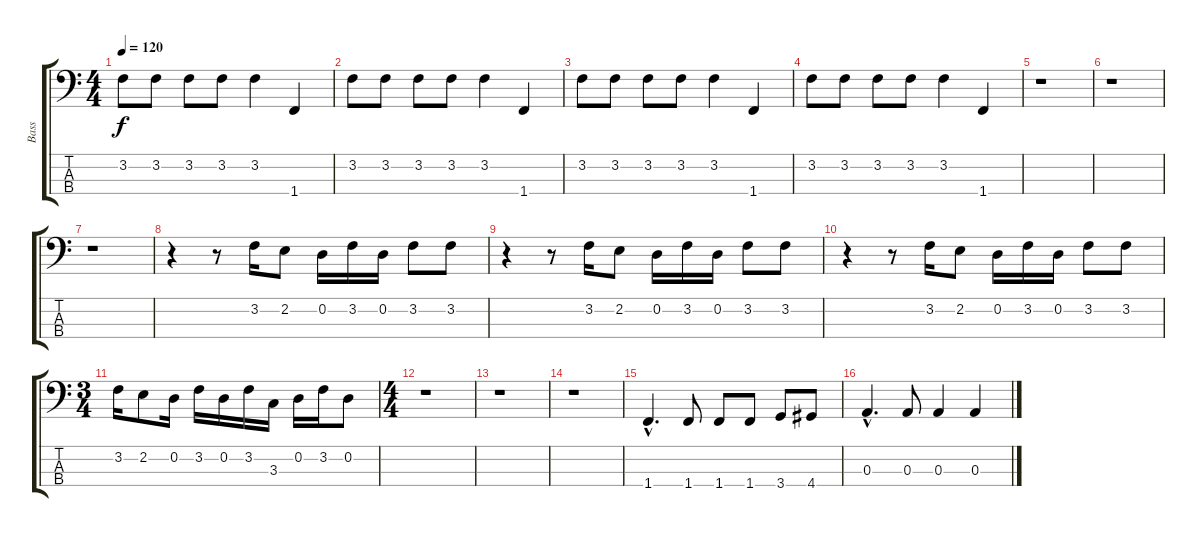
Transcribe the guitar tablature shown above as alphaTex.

\track ("Bass" "Bass") {instrument electricbasspick}
\staff {score tabs}
\tuning (G2 D2 A1 E1) {hide}
\ts (4 4)
\tempo 120
\clef f4
\ks c
3.2.8{dy f instrument electricbasspick} 3.2.8 3.2.8 3.2.8 3.2.4 1.4.4 |
3.2.8 3.2.8 3.2.8 3.2.8 3.2.4 1.4.4 |
3.2.8 3.2.8 3.2.8 3.2.8 3.2.4 1.4.4 |
3.2.8 3.2.8 3.2.8 3.2.8 3.2.4 1.4.4 |
r.1 |
r.1 |
r.1 |
r.4 r.8 3.2.16 2.2.8 0.2.16 3.2.16 0.2.16 3.2.8 3.2.8 |
r.4 r.8 3.2.16 2.2.8 0.2.16 3.2.16 0.2.16 3.2.8 3.2.8 |
r.4 r.8 3.2.16 2.2.8 0.2.16 3.2.16 0.2.16 3.2.8 3.2.8 |
\ts (3 4)
3.2.16 2.2.8 0.2.16 3.2.16 0.2.16 3.2.16 3.3.16 0.2.16 3.2.16 0.2.8 |
\ts (4 4)
r.1 |
r.1 |
r.1 |
1.4{hac}.4{d} 1.4.8 1.4.8 1.4.8 3.4.8 4.4.8 |
0.3{hac}.4{d} 0.3.8 0.3.4 0.3.4
